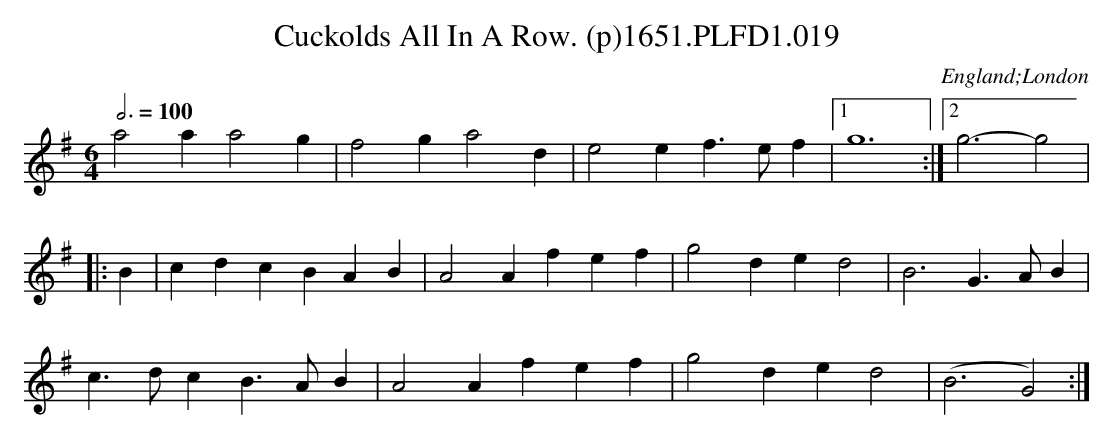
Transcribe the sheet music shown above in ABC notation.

X:1
T:Cuckolds All In A Row. (p)1651.PLFD1.019
M:6/4
L:1/4
Q:3/4=100
O:England;London
K:G
a2 a a2 g|f2 g a2 d|e2 e f>ef|[1g6:|[2g3-g2|
|:B|cdc BAB|A2 A fef|g2 d e d2|B3 G>AB|
c>dc B>AB|A2 A fef|g2 d e d2|(B3G2):|
